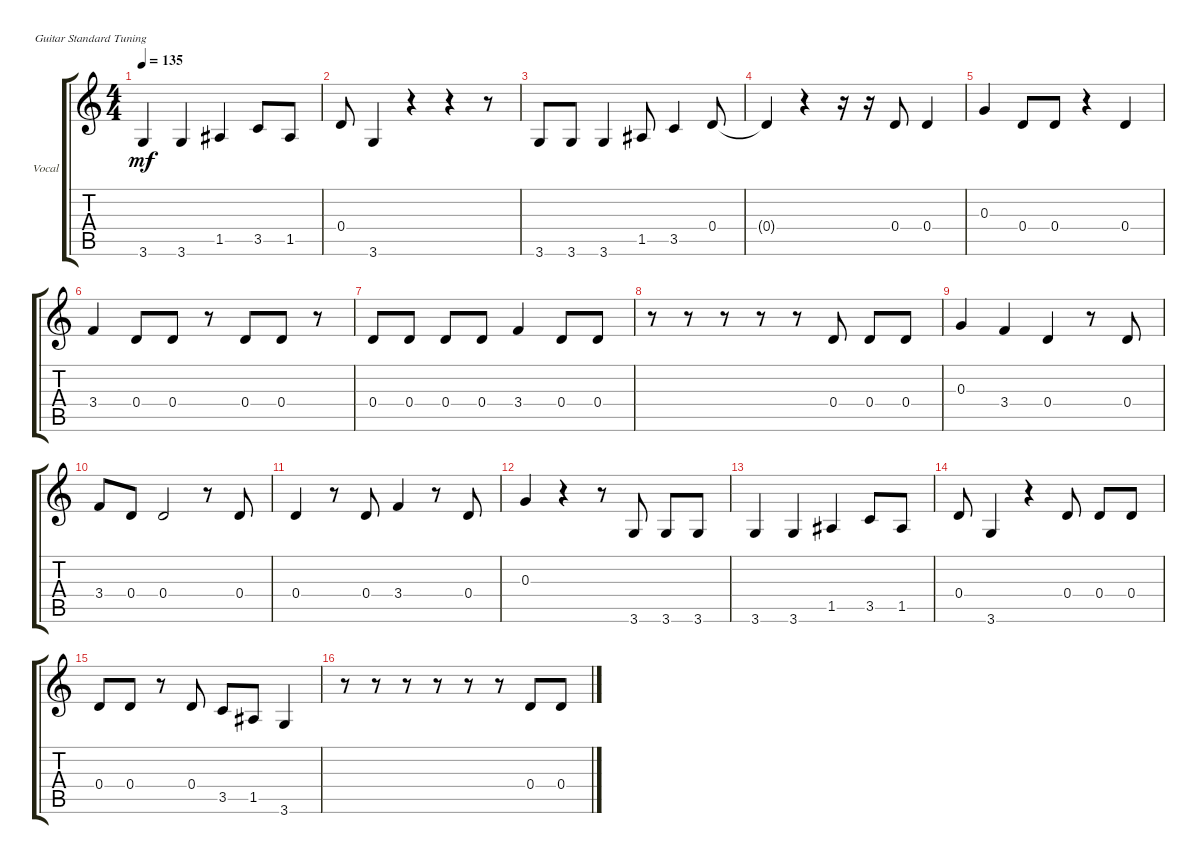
\defaultSystemsLayout 4
\bracketExtendMode groupsimilarinstruments
\firstSystemTrackNameOrientation horizontal
\otherSystemsTrackNameOrientation horizontal
\track ("Vocal" "Vocal") {instrument acousticguitarnylon}
\staff {score tabs}
\tuning (E4 B3 G3 D3 A2 E2)
\ts (4 4)
\tempo 135
\clef g2
\scale
0.363184
\ks c
3.6.4{dy mf} 3.6.4 1.5.4 3.5.8 1.5.8 |
0.4.8 3.6.4 r.4 r.4 r.8 |
3.6.8 3.6.8 3.6.4 1.5.8 3.5.4 0.4.8 |
0.4{t}.4 r.4 r.16 r.16 0.4.8 0.4.4 |
0.3.4 0.4.8 0.4.8 r.4 0.4.4 |
3.4.4 0.4.8 0.4.8 r.8 0.4.8{beam merge} 0.4.8 r.8 |
0.4.8 0.4.8 0.4.8 0.4.8 3.4.4 0.4.8 0.4.8 |
r.8 r.8 r.8 r.8 r.8 0.4.8 0.4.8 0.4.8 |
0.3.4 3.4.4 0.4.4 r.8 0.4.8 |
3.4.8 0.4.8 0.4.2 r.8 0.4.8 |
0.4.4 r.8 0.4.8 3.4.4 r.8 0.4.8 |
0.3.4 r.4 r.8 3.6.8 3.6.8 3.6.8 |
3.6.4 3.6.4 1.5.4 3.5.8 1.5.8 |
0.4.8 3.6.4 r.4 0.4.8 0.4.8 0.4.8 |
0.4.8 0.4.8 r.8 0.4.8 3.5.8 1.5.8 3.6.4 |
r.8 r.8 r.8 r.8 r.8 r.8 0.4.8 0.4.8
